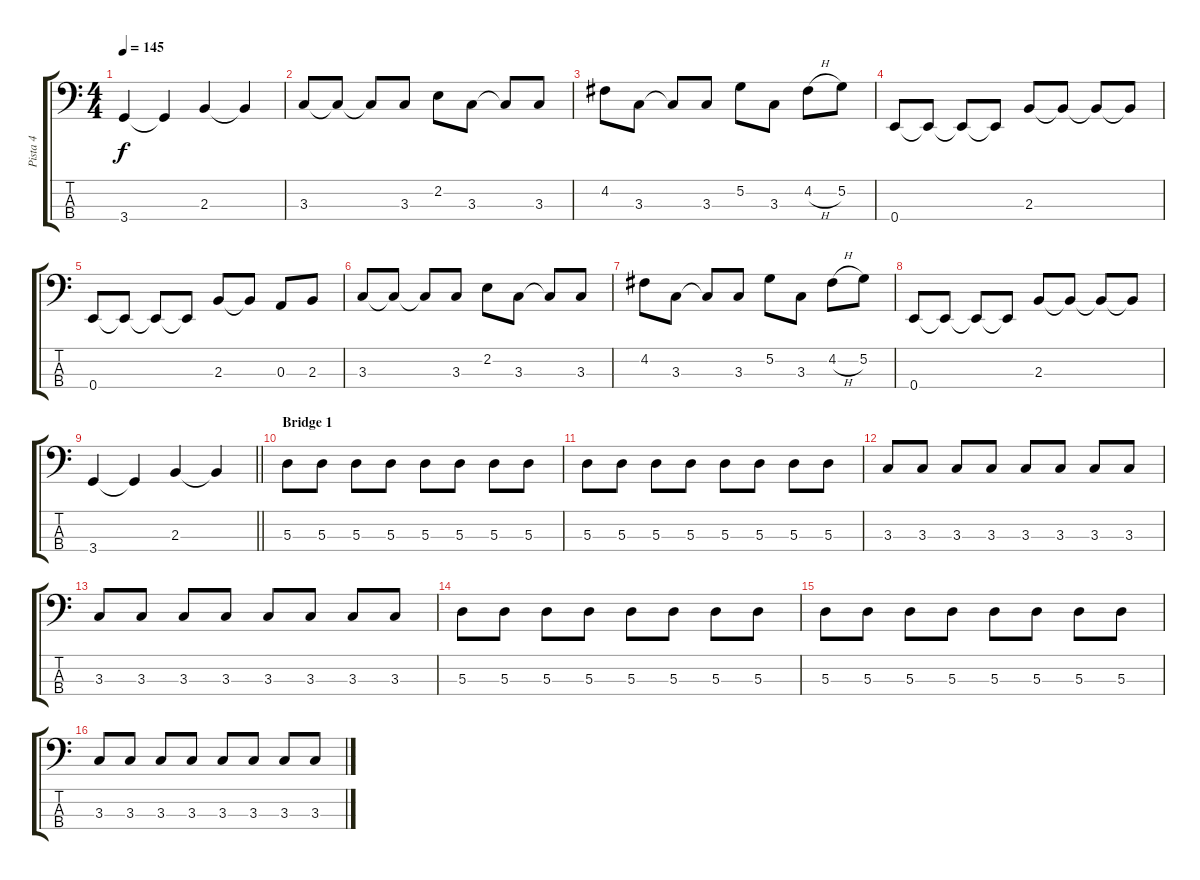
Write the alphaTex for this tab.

\track ("Pista 4" "Pista 4") {instrument electricbassfinger}
\staff {score tabs}
\tuning (G2 D2 A1 E1) {hide}
\ts (4 4)
\tempo 145
\clef f4
\ks c
3.4.4{dy f} 3.4{t}.4 2.3.4 2.3{t}.4 |
3.3.8 3.3{t}.8 3.3{t}.8 3.3.8 2.2.8 3.3.8 3.3{t}.8 3.3.8 |
4.2.8 3.3.8 3.3{t}.8 3.3.8 5.2.8 3.3.8 4.2{h}.8 5.2.8 |
0.4.8 0.4{t}.8 0.4{t}.8 0.4{t}.8 2.3.8 2.3{t}.8 2.3{t}.8 2.3{t}.8 |
0.4.8 0.4{t}.8 0.4{t}.8 0.4{t}.8 2.3.8 2.3{t}.8 0.3.8 2.3.8 |
3.3.8 3.3{t}.8 3.3{t}.8 3.3.8 2.2.8 3.3.8 3.3{t}.8 3.3.8 |
4.2.8 3.3.8 3.3{t}.8 3.3.8 5.2.8 3.3.8 4.2{h}.8 5.2.8 |
0.4.8 0.4{t}.8 0.4{t}.8 0.4{t}.8 2.3.8 2.3{t}.8 2.3{t}.8 2.3{t}.8 |
\barLineRight lightlight
3.4.4 3.4{t}.4 2.3.4 2.3{t}.4 |
\section ("" "Bridge 1")
5.3.8 5.3.8 5.3.8 5.3.8 5.3.8 5.3.8 5.3.8 5.3.8 |
5.3.8 5.3.8 5.3.8 5.3.8 5.3.8 5.3.8 5.3.8 5.3.8 |
3.3.8 3.3.8 3.3.8 3.3.8 3.3.8 3.3.8 3.3.8 3.3.8 |
3.3.8 3.3.8 3.3.8 3.3.8 3.3.8 3.3.8 3.3.8 3.3.8 |
5.3.8 5.3.8 5.3.8 5.3.8 5.3.8 5.3.8 5.3.8 5.3.8 |
5.3.8 5.3.8 5.3.8 5.3.8 5.3.8 5.3.8 5.3.8 5.3.8 |
3.3.8 3.3.8 3.3.8 3.3.8 3.3.8 3.3.8 3.3.8 3.3.8
